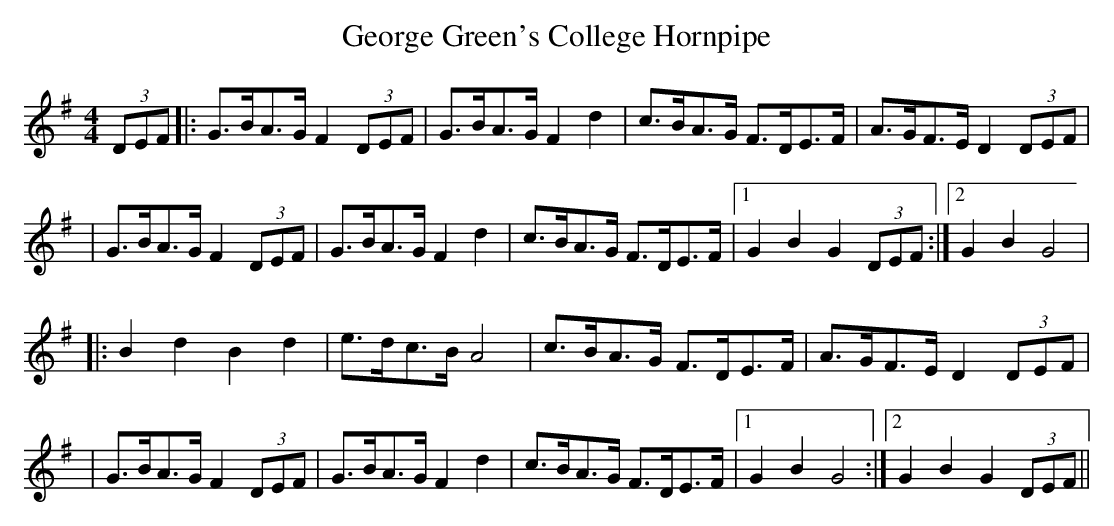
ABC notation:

X:1
T:George Green's College Hornpipe
M:4/4
L:1/8
K:G
(3DEF|: G>BA>G F2 (3DEF|G>BA>G F2d2|c>BA>G F>DE>F|A>GF>E D2 (3DEF|
|G>BA>G F2 (3DEF|G>BA>G F2d2|c>BA>G F>DE>F|1 G2 B2 G2 (3DEF:|2 G2B2 G4|
|: B2d2 B2d2|e>dc>B A4|c>BA>G F>DE>F|A>GF>E D2 (3DEF|
|G>BA>G F2 (3DEF |G>BA>G F2d2|c>BA>G F>DE>F|1 G2B2 G4 :|2 G2B2G2 (3DEF||
